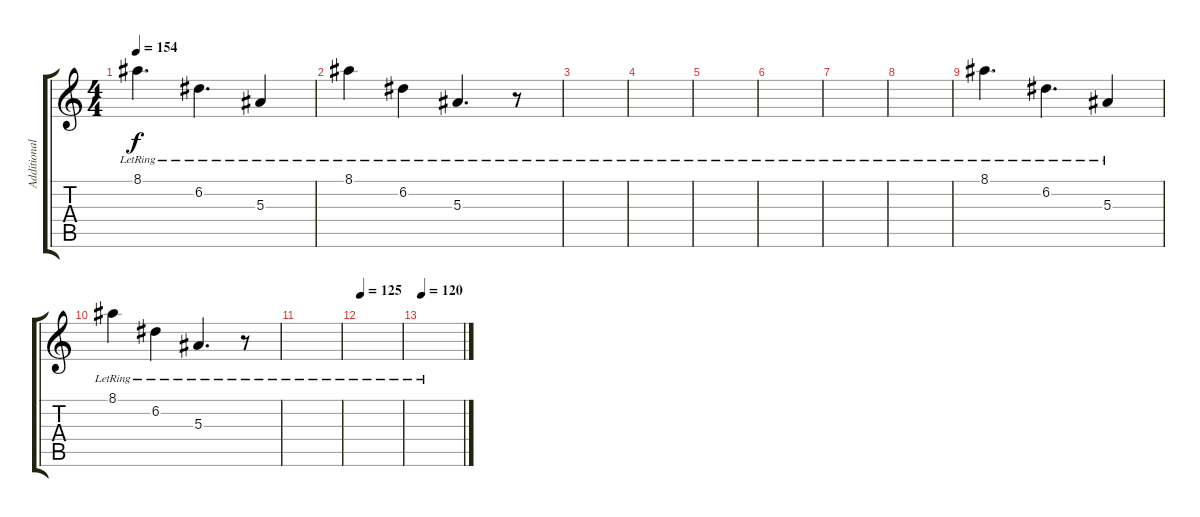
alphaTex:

\track ("Additional Guitar" "Additional") {instrument distortionguitar}
\staff {score tabs}
\tuning (D4 A3 F3 C3 G2 C2) {hide}
\ts (4 4)
\tempo 154
\clef g2
\ks c
8.1{lr}.4{d dy f} 6.2{lr}.4{d} 5.3{lr}.4 |
8.1{lr}.4 6.2{lr}.4 5.3{lr}.4{d} r.8 |
|
|
|
|
|
|
8.1{lr}.4{d} 6.2{lr}.4{d} 5.3{lr}.4 |
8.1{lr}.4 6.2{lr}.4 5.3{lr}.4{d} r.8 |
|
\tempo 125
|
\tempo 120
